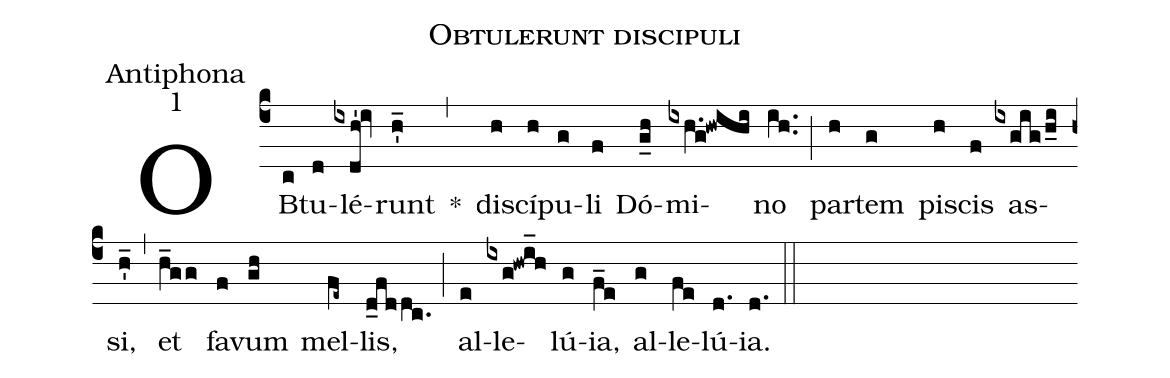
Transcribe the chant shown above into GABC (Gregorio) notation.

name:Obtulerunt discipuli;
office-part:Antiphona;
mode:1;
%%
(c4) OB(c)tu(d)lé(ixdh'!iv)runt(h'_) *(,) di(h)scí(h)pu(g)li(f) Dó(g_h)mi(ixh.g!hwihi)no(ih..) (;) par(h)tem(g) pi(h)scis(f) as(ixgig/h_i)si,(h'_) (,) et(h_gg) fa(f)vum(gh) mel(fe~)lis,(d_fddc.) (;) al(e)le(ixg!hwi_h)lú(g)ia,(f_e) al(g)le(fe)lú(d.)ia.(d.) (::)
